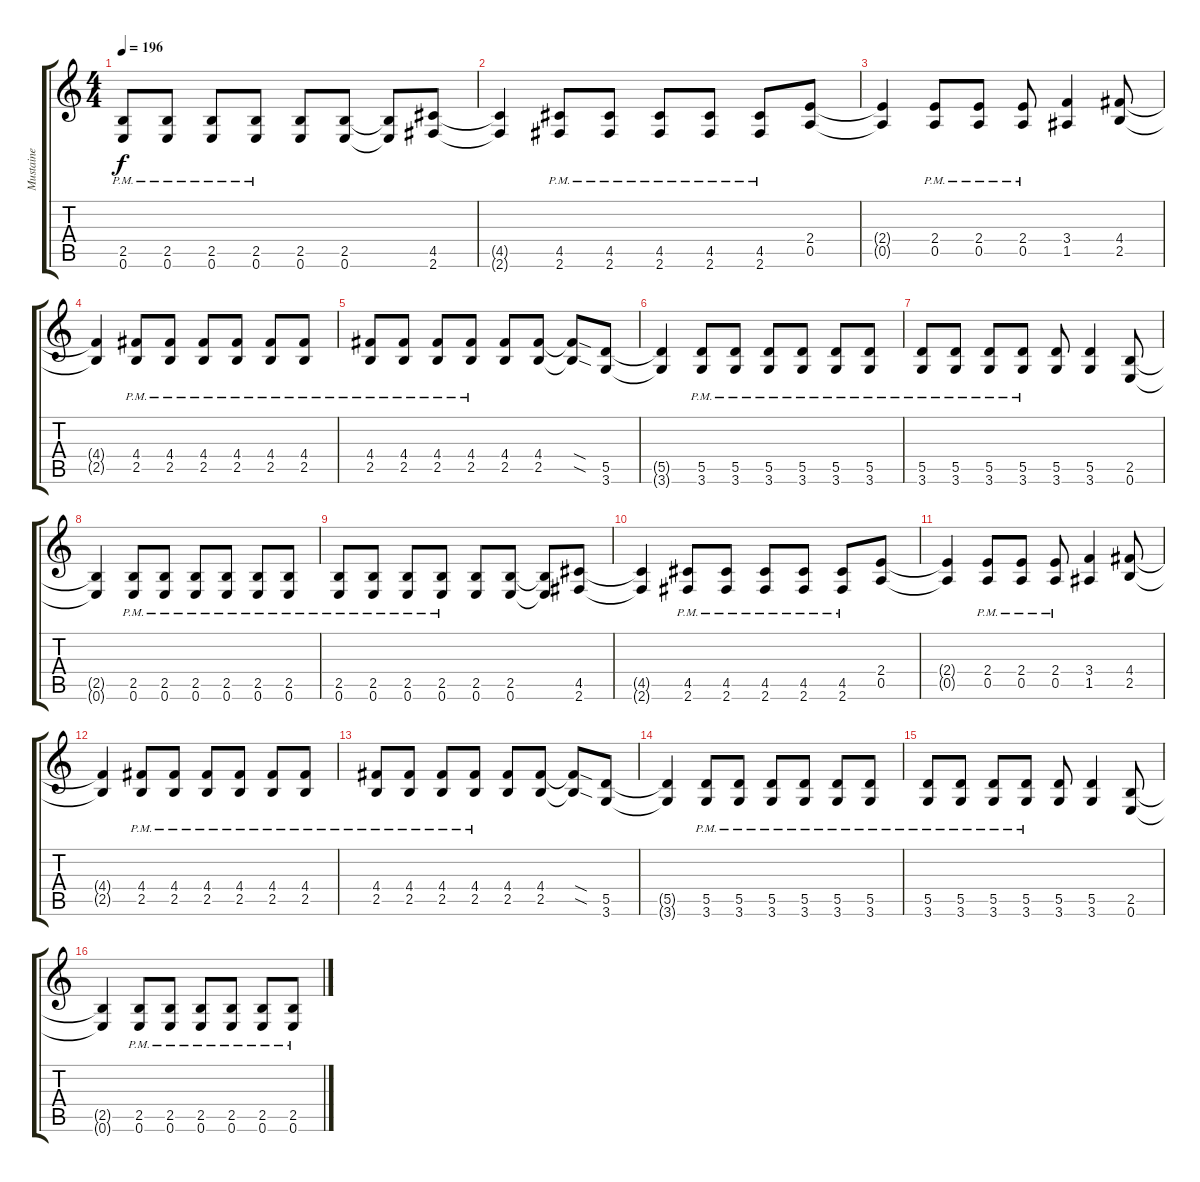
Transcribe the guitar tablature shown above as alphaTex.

\track ("Mustaine" "Mustaine") {instrument distortionguitar}
\staff {score tabs}
\tuning (E4 B3 G3 D3 A2 E2) {hide}
\ts (4 4)
\tempo 196
\clef g2
\ks c
(2.5{pm} 0.6{pm}).8{dy f} (2.5{pm} 0.6{pm}).8 (2.5{pm} 0.6{pm}).8 (2.5{pm} 0.6{pm}).8 (2.5 0.6).8 (2.5 0.6).8 (2.5{t} 0.6{t}).8 (4.5 2.6).8 |
(4.5{t} 2.6{t}).4 (4.5{pm} 2.6{pm}).8 (4.5{pm} 2.6{pm}).8 (4.5{pm} 2.6{pm}).8 (4.5{pm} 2.6{pm}).8 (4.5{pm} 2.6{pm}).8 (2.4 0.5).8 |
(2.4{t} 0.5{t}).4 (2.4{pm} 0.5{pm}).8 (2.4{pm} 0.5{pm}).8 (2.4{pm} 0.5{pm}).8 (3.4 1.5).4 (4.4 2.5).8 |
(4.4{t} 2.5{t}).4 (4.4{pm} 2.5{pm}).8 (4.4{pm} 2.5{pm}).8 (4.4{pm} 2.5{pm}).8 (4.4{pm} 2.5{pm}).8 (4.4{pm} 2.5{pm}).8 (4.4{pm} 2.5{pm}).8 |
(4.4{pm} 2.5{pm}).8 (4.4{pm} 2.5{pm}).8 (4.4{pm} 2.5{pm}).8 (4.4{pm} 2.5{pm}).8 (4.4 2.5).8 (4.4 2.5).8 (4.4{sod t} 2.5{sod t}).8 (5.5 3.6).8 |
(5.5{t} 3.6{t}).4 (5.5{pm} 3.6{pm}).8 (5.5{pm} 3.6{pm}).8 (5.5{pm} 3.6{pm}).8 (5.5{pm} 3.6{pm}).8 (5.5{pm} 3.6{pm}).8 (5.5{pm} 3.6{pm}).8 |
(5.5{pm} 3.6{pm}).8 (5.5{pm} 3.6{pm}).8 (5.5{pm} 3.6{pm}).8 (5.5{pm} 3.6{pm}).8 (5.5 3.6).8 (5.5 3.6).4 (2.5 0.6).8 |
(2.5{t} 0.6{t}).4 (2.5{pm} 0.6{pm}).8 (2.5{pm} 0.6{pm}).8 (2.5{pm} 0.6{pm}).8 (2.5{pm} 0.6{pm}).8 (2.5{pm} 0.6{pm}).8 (2.5{pm} 0.6{pm}).8 |
(2.5{pm} 0.6{pm}).8 (2.5{pm} 0.6{pm}).8 (2.5{pm} 0.6{pm}).8 (2.5{pm} 0.6{pm}).8 (2.5 0.6).8 (2.5 0.6).8 (2.5{t} 0.6{t}).8 (4.5 2.6).8 |
(4.5{t} 2.6{t}).4 (4.5{pm} 2.6{pm}).8 (4.5{pm} 2.6{pm}).8 (4.5{pm} 2.6{pm}).8 (4.5{pm} 2.6{pm}).8 (4.5{pm} 2.6{pm}).8 (2.4 0.5).8 |
(2.4{t} 0.5{t}).4 (2.4{pm} 0.5{pm}).8 (2.4{pm} 0.5{pm}).8 (2.4{pm} 0.5{pm}).8 (3.4 1.5).4 (4.4 2.5).8 |
(4.4{t} 2.5{t}).4 (4.4{pm} 2.5{pm}).8 (4.4{pm} 2.5{pm}).8 (4.4{pm} 2.5{pm}).8 (4.4{pm} 2.5{pm}).8 (4.4{pm} 2.5{pm}).8 (4.4{pm} 2.5{pm}).8 |
(4.4{pm} 2.5{pm}).8 (4.4{pm} 2.5{pm}).8 (4.4{pm} 2.5{pm}).8 (4.4{pm} 2.5{pm}).8 (4.4 2.5).8 (4.4 2.5).8 (4.4{sod t} 2.5{sod t}).8 (5.5 3.6).8 |
(5.5{t} 3.6{t}).4 (5.5{pm} 3.6{pm}).8 (5.5{pm} 3.6{pm}).8 (5.5{pm} 3.6{pm}).8 (5.5{pm} 3.6{pm}).8 (5.5{pm} 3.6{pm}).8 (5.5{pm} 3.6{pm}).8 |
(5.5{pm} 3.6{pm}).8 (5.5{pm} 3.6{pm}).8 (5.5{pm} 3.6{pm}).8 (5.5{pm} 3.6{pm}).8 (5.5 3.6).8 (5.5 3.6).4 (2.5 0.6).8 |
(2.5{t} 0.6{t}).4 (2.5{pm} 0.6{pm}).8 (2.5{pm} 0.6{pm}).8 (2.5{pm} 0.6{pm}).8 (2.5{pm} 0.6{pm}).8 (2.5{pm} 0.6{pm}).8 (2.5{pm} 0.6{pm}).8
